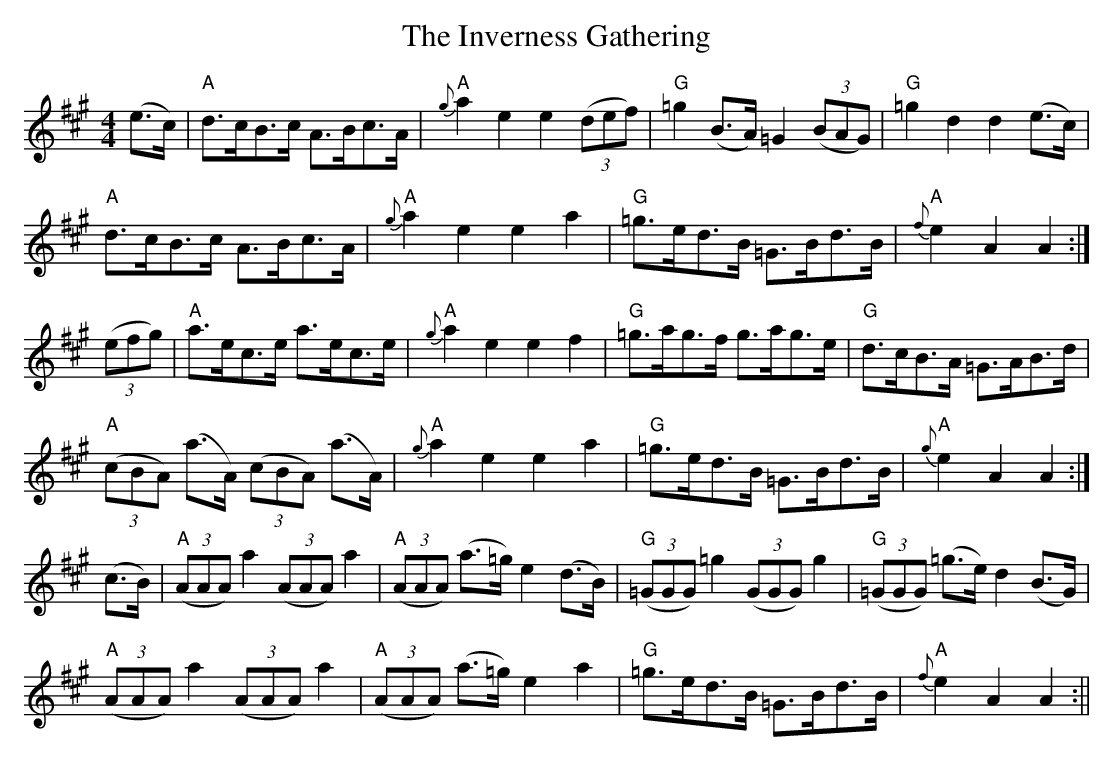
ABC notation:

X:1
T:The Inverness Gathering
M:4/4
L:1/8
K:A
(e>c)|"A"d>cB>c A>Bc>A|"A"{g}a2 e2 e2((3def)|"G"=g2 (B>A) =G2 ((3BAG)|"G"=g2 d2 d2 (e>c)|
"A"d>cB>c A>Bc>A|"A"{g}a2 e2 e2 a2|"G"=g>ed>B =G>Bd>B|"A"{f}e2 A2 A2:|
((3efg)|"A"a>ec>e a>ec>e|"A"{g}a2 e2 e2 f2|"G"=g>ag>f g>ag>e|"G"d>cB>A =G>AB>d|
"A"((3cBA) (a>A) ((3cBA) (a>A)|"A"{g}a2 e2 e2 a2|"G"=g>ed>B =G>Bd>B|"A"{g}e2 A2 A2:|
(c>B)|"A"((3AAA) a2 ((3AAA) a2|"A"((3AAA) (a>=g) e2 (d>B)|"G"((3=GGG) =g2 ((3GGG) g2|"G"((3=GGG) (=g>e) d2 (B>G)|
"A"((3AAA) a2 ((3AAA) a2|"A"((3AAA) (a>=g) e2 a2|"G"=g>ed>B =G>Bd>B|"A"{f}e2 A2 A2:||
